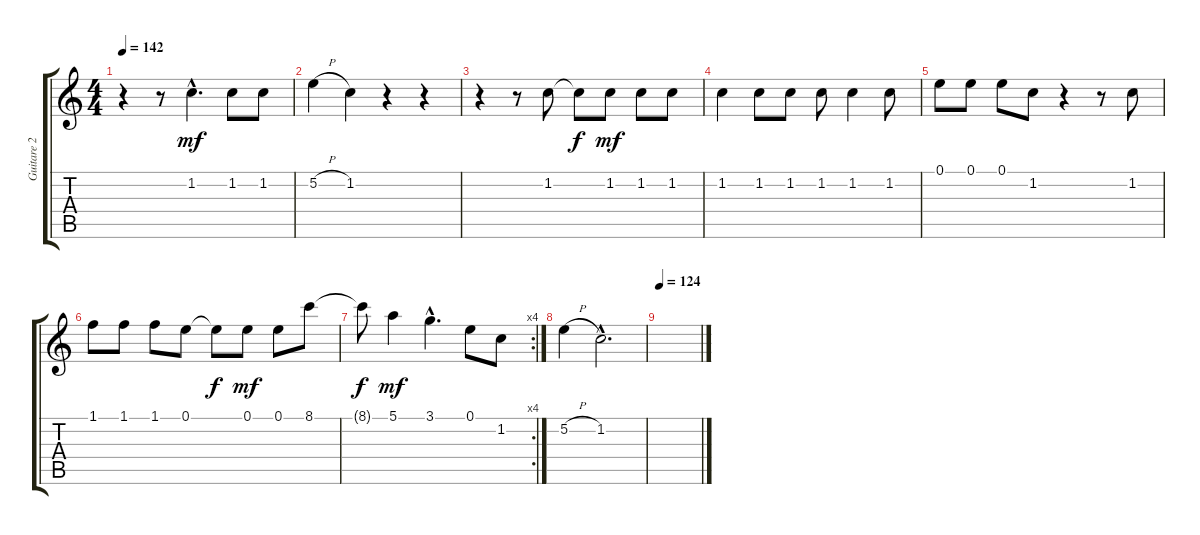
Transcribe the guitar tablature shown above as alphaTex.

\track ("Guitare 2" "Guitare 2") {instrument electricguitarjazz}
\staff {score tabs}
\tuning (E4 B3 G3 D3 A2 E2) {hide}
\ts (4 4)
\tempo 142
\clef g2
\ks c
r.4{dy mf} r.8 1.2{hac}.4{d} 1.2.8 1.2.8 |
5.2{h}.4 1.2.4 r.4 r.4 |
r.4 r.8 1.2.8 1.2{t}.8{dy f} 1.2.8{dy mf} 1.2.8 1.2.8 |
1.2.4 1.2.8 1.2.8 1.2.8 1.2.4 1.2.8 |
0.1.8 0.1.8 0.1.8 1.2.8 r.4 r.8 1.2.8 |
1.1.8 1.1.8 1.1.8 0.1.8 0.1{t}.8{dy f} 0.1.8{dy mf} 0.1.8 8.1.8 |
\rc 4
8.1{t}.8{dy f} 5.1.4{dy mf} 3.1{hac}.4{d} 0.1.8 1.2.8 |
5.2{h}.4 1.2{hac}.2{d} |
\tempo 124
